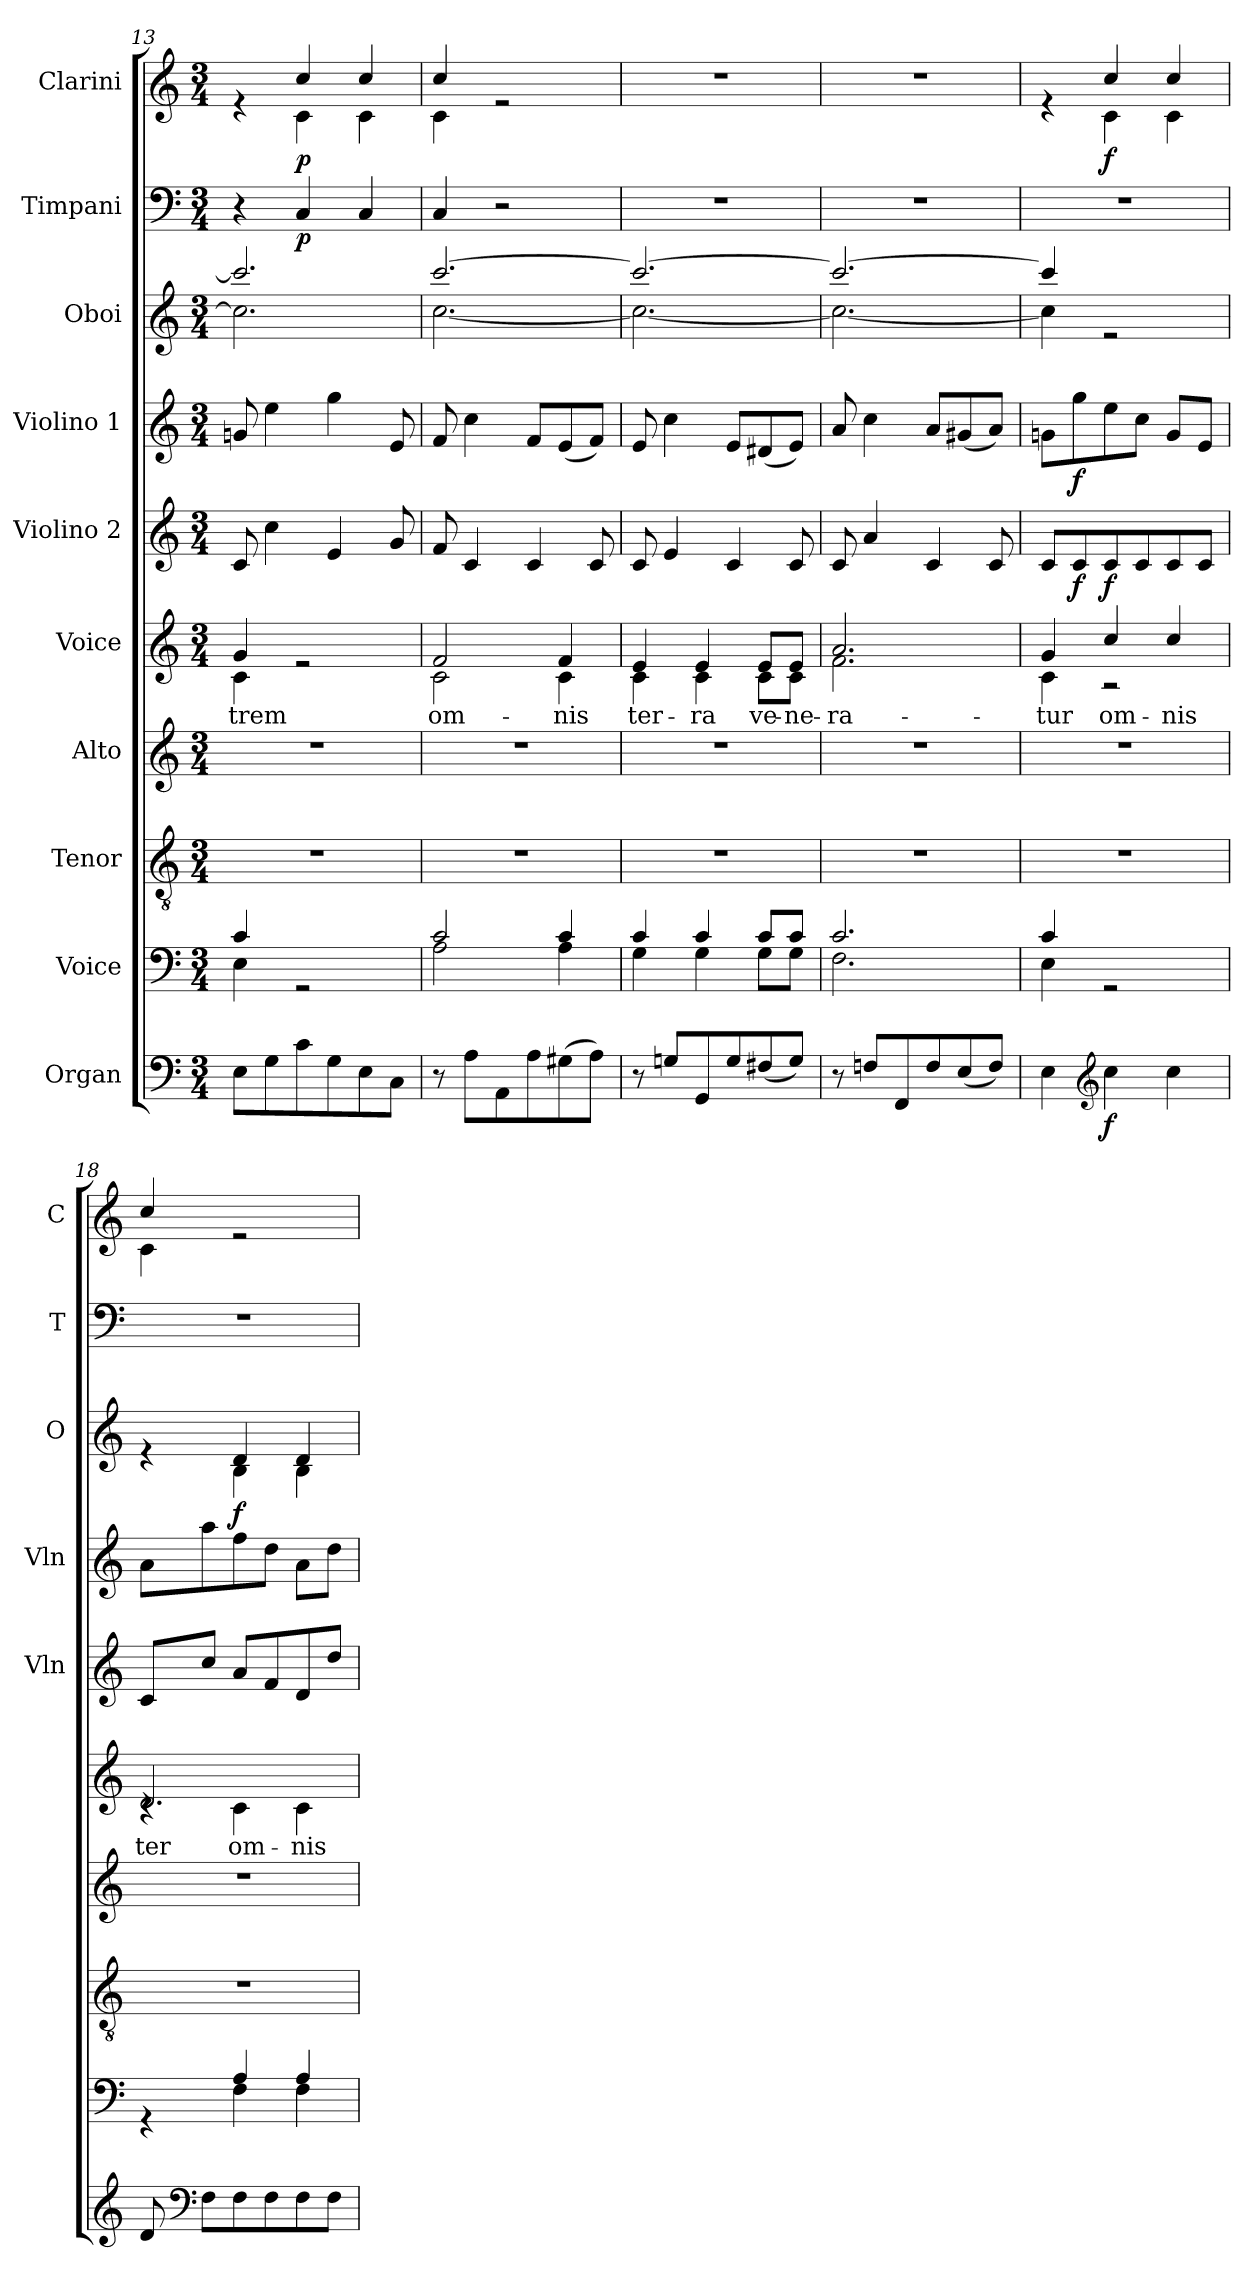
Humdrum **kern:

**kern	**dynam	**kern	**kern	**kern	**kern	**text	**dynam	**kern	**dynam	**kern	**dynam	**kern	**dynam	**kern	**dynam	**kern	**dynam
*part10	*part10	*part9	*part8	*part7	*part6	*part6	*part6	*part5	*part5	*part4	*part4	*part3	*part3	*part2	*part2	*part1	*part1
*staff10	*staff10	*staff9	*staff8	*staff7	*staff6	*staff6	*staff6	*staff5	*staff5	*staff4	*staff4	*staff3	*staff3	*staff2	*staff2	*staff1	*staff1
*I"Organ	*	*I"Voice	*I"Tenor	*I"Alto	*I"Voice	*	*	*I"Violino 2	*	*I"Violino 1	*	*I"Oboi	*	*I"Timpani	*	*I"Clarini	*
*	*	*	*	*	*	*	*	*I'Vln	*	*I'Vln	*	*I'O	*	*I'T	*	*I'C	*
!!LO:LB:g=z
*clefF4	*	*clefF4	*clefGv2	*clefG2	*clefG2	*	*	*clefG2	*	*clefG2	*	*clefG2	*	*clefF4	*	*clefG2	*
*k[]	*	*k[]	*k[]	*k[]	*k[]	*	*	*k[]	*	*k[]	*	*k[]	*	*k[]	*	*k[]	*
*M3/4	*	*M3/4	*M3/4	*M3/4	*M3/4	*	*	*M3/4	*	*M3/4	*	*M3/4	*	*M3/4	*	*M3/4	*
=13	=13	=13	=13	=13	=13	=13	=13	=13	=13	=13	=13	=13	=13	=13	=13	=13	=13
*	*	*^	*	*	*	*	*	*	*	*	*	*	*	*	*	*	*
!	!	!	!	!	!	!	!LO:LY:b	!	!	!	!	!	!	!	!	!	!	!
*	*	*	*	*	*	*^	*	*	*	*	*	*	*^	*	*	*	*^	*
8E\L	.	4c/	4E\	2.r	2.r	4g/	4c\	-trem	.	8c/	.	8gn/	.	2.ccc/]	2.cc\]	.	4r	.	4re	4ryy	.
8G\	.	.	.	.	.	.	.	.	.	4cc\	.	4ee\	.	.	.	.	.	.	.	.	.
!	!	!	!	!	!	!	!	!	!	!	!	!	!	!	!	!	!	!LO:DY:b	!	!	!LO:DY:b
8c\	.	2rGG	2ryy	.	.	2re	2ryy	.	.	.	.	.	.	.	.	.	4C/	p	4cc/	4c\	p
8G\	.	.	.	.	.	.	.	.	.	4e/	.	4gg\	.	.	.	.	.	.	.	.	.
8E\	.	.	.	.	.	.	.	.	.	.	.	.	.	.	.	.	4C/	.	4cc/	4c\	.
8C\J	.	.	.	.	.	.	.	.	.	8g/	.	8e/	.	.	.	.	.	.	.	.	.
=14	=14	=14	=14	=14	=14	=14	=14	=14	=14	=14	=14	=14	=14	=14	=14	=14	=14	=14	=14	=14	=14
!	!	!	!	!	!	!	!	!LO:LY:b	!	!	!	!	!	!	!	!	!	!	!	!	!
8r	.	2c/	2A\	2.r	2.r	2f/	2c\	om-	.	8f/	.	8f/	.	[2.ccc/	[2.cc\	.	4C/	.	4cc/	4c\	.
8A\L	.	.	.	.	.	.	.	.	.	4c/	.	4cc\	.	.	.	.	.	.	.	.	.
8AA\	.	.	.	.	.	.	.	.	.	.	.	.	.	.	.	.	2r	.	2re	2ryy	.
8A\	.	.	.	.	.	.	.	.	.	4c/	.	8f/L	.	.	.	.	.	.	.	.	.
!	!	!	!	!	!	!	!	!LO:LY:b	!	!	!	!	!	!	!	!	!	!	!	!	!
(8G#X\	.	4c/	4A\	.	.	4f/	4c\	-nis	.	.	.	(8e/	.	.	.	.	.	.	.	.	.
8A\J)	.	.	.	.	.	.	.	.	.	8c/	.	8f/J)	.	.	.	.	.	.	.	.	.
*	*	*	*	*	*	*	*	*	*	*	*	*	*	*	*	*	*	*	*v	*v	*
=15	=15	=15	=15	=15	=15	=15	=15	=15	=15	=15	=15	=15	=15	=15	=15	=15	=15	=15	=15	=15
!	!	!	!	!	!	!	!	!LO:LY:b	!	!	!	!	!	!	!	!	!	!	!	!
8r	.	4c/	4G\	2.r	2.r	4e/	4c\	ter-	.	8c/	.	8e/	.	2.ccc/_	2.cc\_	.	2.r	.	2.r	.
8Gn/L	.	.	.	.	.	.	.	.	.	4e/	.	4cc\	.	.	.	.	.	.	.	.
!	!	!	!	!	!	!	!	!LO:LY:b	!	!	!	!	!	!	!	!	!	!	!	!
8GG/	.	4c/	4G\	.	.	4e/	4c\	-ra	.	.	.	.	.	.	.	.	.	.	.	.
8G/	.	.	.	.	.	.	.	.	.	4c/	.	8e/L	.	.	.	.	.	.	.	.
!	!	!	!	!	!	!	!	!LO:LY:b	!	!	!	!	!	!	!	!	!	!	!	!
(8F#X/	.	8c/L	8G\L	.	.	8e/L	8c\L	ve-	.	.	.	(8d#X/	.	.	.	.	.	.	.	.
!	!	!	!	!	!	!	!	!LO:LY:b	!	!	!	!	!	!	!	!	!	!	!	!
8G/J)	.	8c/J	8G\J	.	.	8e/J	8c\J	-ne-	.	8c/	.	8e/J)	.	.	.	.	.	.	.	.
=16	=16	=16	=16	=16	=16	=16	=16	=16	=16	=16	=16	=16	=16	=16	=16	=16	=16	=16	=16	=16
!	!	!	!	!	!	!	!	!LO:LY:b	!	!	!	!	!	!	!	!	!	!	!	!
8r	.	2.c/	2.F\	2.r	2.r	2.a/	2.f\	-ra-	.	8c/	.	8a/	.	2.ccc/_	2.cc\_	.	2.r	.	2.r	.
8Fn/L	.	.	.	.	.	.	.	.	.	4a/	.	4cc\	.	.	.	.	.	.	.	.
8FF/	.	.	.	.	.	.	.	.	.	.	.	.	.	.	.	.	.	.	.	.
8F/	.	.	.	.	.	.	.	.	.	4c/	.	8a/L	.	.	.	.	.	.	.	.
(8E/	.	.	.	.	.	.	.	.	.	.	.	(8g#X/	.	.	.	.	.	.	.	.
8F/J)	.	.	.	.	.	.	.	.	.	8c/	.	8a/J)	.	.	.	.	.	.	.	.
=17	=17	=17	=17	=17	=17	=17	=17	=17	=17	=17	=17	=17	=17	=17	=17	=17	=17	=17	=17	=17
!	!	!	!	!	!	!	!	!LO:LY:b	!	!	!	!	!	!	!	!	!	!	!	!
*	*	*	*	*	*	*	*	*	*	*	*	*	*	*	*	*	*	*	*^	*
4E\	.	4c/	4E\	2.r	2.r	4g/	4c\	-tur	.	8c/L	.	8gn\L	.	4ccc/]	4cc\]	.	2.r	.	4re	4ryy	.
!	!	!	!	!	!	!	!	!	!	!	!LO:DY:b	!	!LO:DY:b	!	!	!	!	!	!	!	!
.	.	.	.	.	.	.	.	.	.	8c/	f	8gg\	f	.	.	.	.	.	.	.	.
*clefG2	*	*	*	*	*	*	*	*	*	*	*	*	*	*	*	*	*	*	*	*	*
!	!LO:DY:b	!	!	!	!	!	!	!LO:LY:b	!LO:DY:b	!	!	!	!	!	!	!	!	!	!	!	!LO:DY:b
4cc\	f	2rGG	2ryy	.	.	4cc/	2r	om-	f	8c/	.	8ee\	.	2re	2ryy	.	.	.	4cc/	4c\	f
.	.	.	.	.	.	.	.	.	.	8c/	.	8cc\J	.	.	.	.	.	.	.	.	.
!	!	!	!	!	!	!	!	!LO:LY:b	!	!	!	!	!	!	!	!	!	!	!	!	!
4cc\	.	.	.	.	.	4cc/	.	-nis	.	8c/	.	8g/L	.	.	.	.	.	.	4cc/	4c\	.
.	.	.	.	.	.	.	.	.	.	8c/J	.	8e/J	.	.	.	.	.	.	.	.	.
=18	=18	=18	=18	=18	=18	=18	=18	=18	=18	=18	=18	=18	=18	=18	=18	=18	=18	=18	=18	=18	=18
!	!	!	!	!	!	!	!	!LO:LY:b	!	!	!	!	!	!	!	!	!	!	!	!	!
8d/	.	4rGG	4ryy	2.r	2.r	2.d/	4rc	ter-	.	8c/L	.	8a\L	.	4re	4ryy	.	2.r	.	4cc/	4c\	.
*clefF4	*	*	*	*	*	*	*	*	*	*	*	*	*	*	*	*	*	*	*	*	*
8F\L	.	.	.	.	.	.	.	.	.	8cc/J	.	8aa\	.	.	.	.	.	.	.	.	.
!	!	!	!	!	!	!	!	!LO:LY:b	!	!	!	!	!	!	!	!LO:DY:b	!	!	!	!	!
8F\	.	4A/	4F\	.	.	.	4c\	om-	.	8a/L	.	8ff\	.	4d/	4B\	f	.	.	2re	2ryy	.
8F\	.	.	.	.	.	.	.	.	.	8f/	.	8dd\J	.	.	.	.	.	.	.	.	.
!	!	!	!	!	!	!	!	!LO:LY:b	!	!	!	!	!	!	!	!	!	!	!	!	!
8F\	.	4A/	4F\	.	.	.	4c\	-nis	.	8d/	.	8a\L	.	4d/	4B\	.	.	.	.	.	.
8F\J	.	.	.	.	.	.	.	.	.	8dd/J	.	8dd\J	.	.	.	.	.	.	.	.	.
*	*	*v	*v	*	*	*v	*v	*	*	*	*	*	*	*v	*v	*	*	*	*v	*v	*
=	=	=	=	=	=	=	=	=	=	=	=	=	=	=	=	=	=
*-	*-	*-	*-	*-	*-	*-	*-	*-	*-	*-	*-	*-	*-	*-	*-	*-	*-
